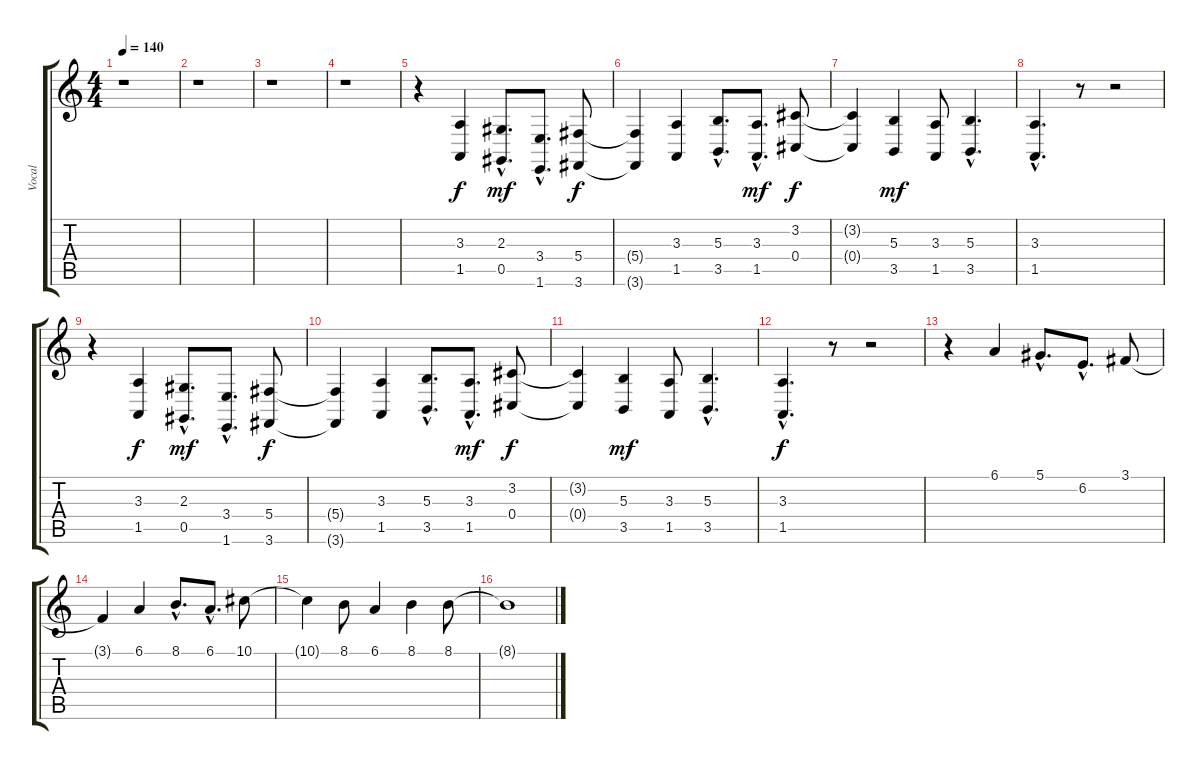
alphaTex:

\track ("Vocal" "Vocal") {instrument altosax}
\staff {score tabs}
\tuning (Eb4 Bb3 Gb3 Db3 Ab2 Eb2) {hide}
\ts (4 4)
\tempo 140
\clef g2
\ks c
r.1{dy f} |
r.1 |
r.1 |
r.1 |
r.4 (3.3 1.5).4{volume 15 instrument altosax} (2.3{hac} 0.5{hac}).8{d dy mf} (3.4{hac} 1.6{hac}).8{d} (5.4 3.6).8{dy f} |
(5.4{t} 3.6{t}).4 (3.3 1.5).4 (5.3{hac} 3.5{hac}).8{d} (3.3{hac} 1.5{hac}).8{d dy mf} (3.2 0.4).8{dy f} |
(3.2{t} 0.4{t}).4 (5.3 3.5).4{dy mf} (3.3 1.5).8 (5.3{hac} 3.5{hac}).4{d} |
(3.3{hac} 1.5{hac}).4{d} r.8 r.2 |
r.4 (3.3 1.5).4{dy f} (2.3{hac} 0.5{hac}).8{d dy mf} (3.4{hac} 1.6{hac}).8{d} (5.4 3.6).8{dy f} |
(5.4{t} 3.6{t}).4 (3.3 1.5).4 (5.3{hac} 3.5{hac}).8{d} (3.3{hac} 1.5{hac}).8{d dy mf} (3.2 0.4).8{dy f} |
(3.2{t} 0.4{t}).4 (5.3 3.5).4{dy mf} (3.3 1.5).8 (5.3{hac} 3.5{hac}).4{d} |
(3.3{hac} 1.5{hac}).4{d dy f} r.8 r.2 |
r.4 6.1.4 5.1{hac}.8{d} 6.2{hac}.8{d} 3.1.8 |
3.1{t}.4 6.1.4 8.1{hac}.8{d} 6.1{hac}.8{d} 10.1.8 |
10.1{t}.4 8.1.8 6.1.4 8.1.4 8.1.8 |
8.1{t}.1
